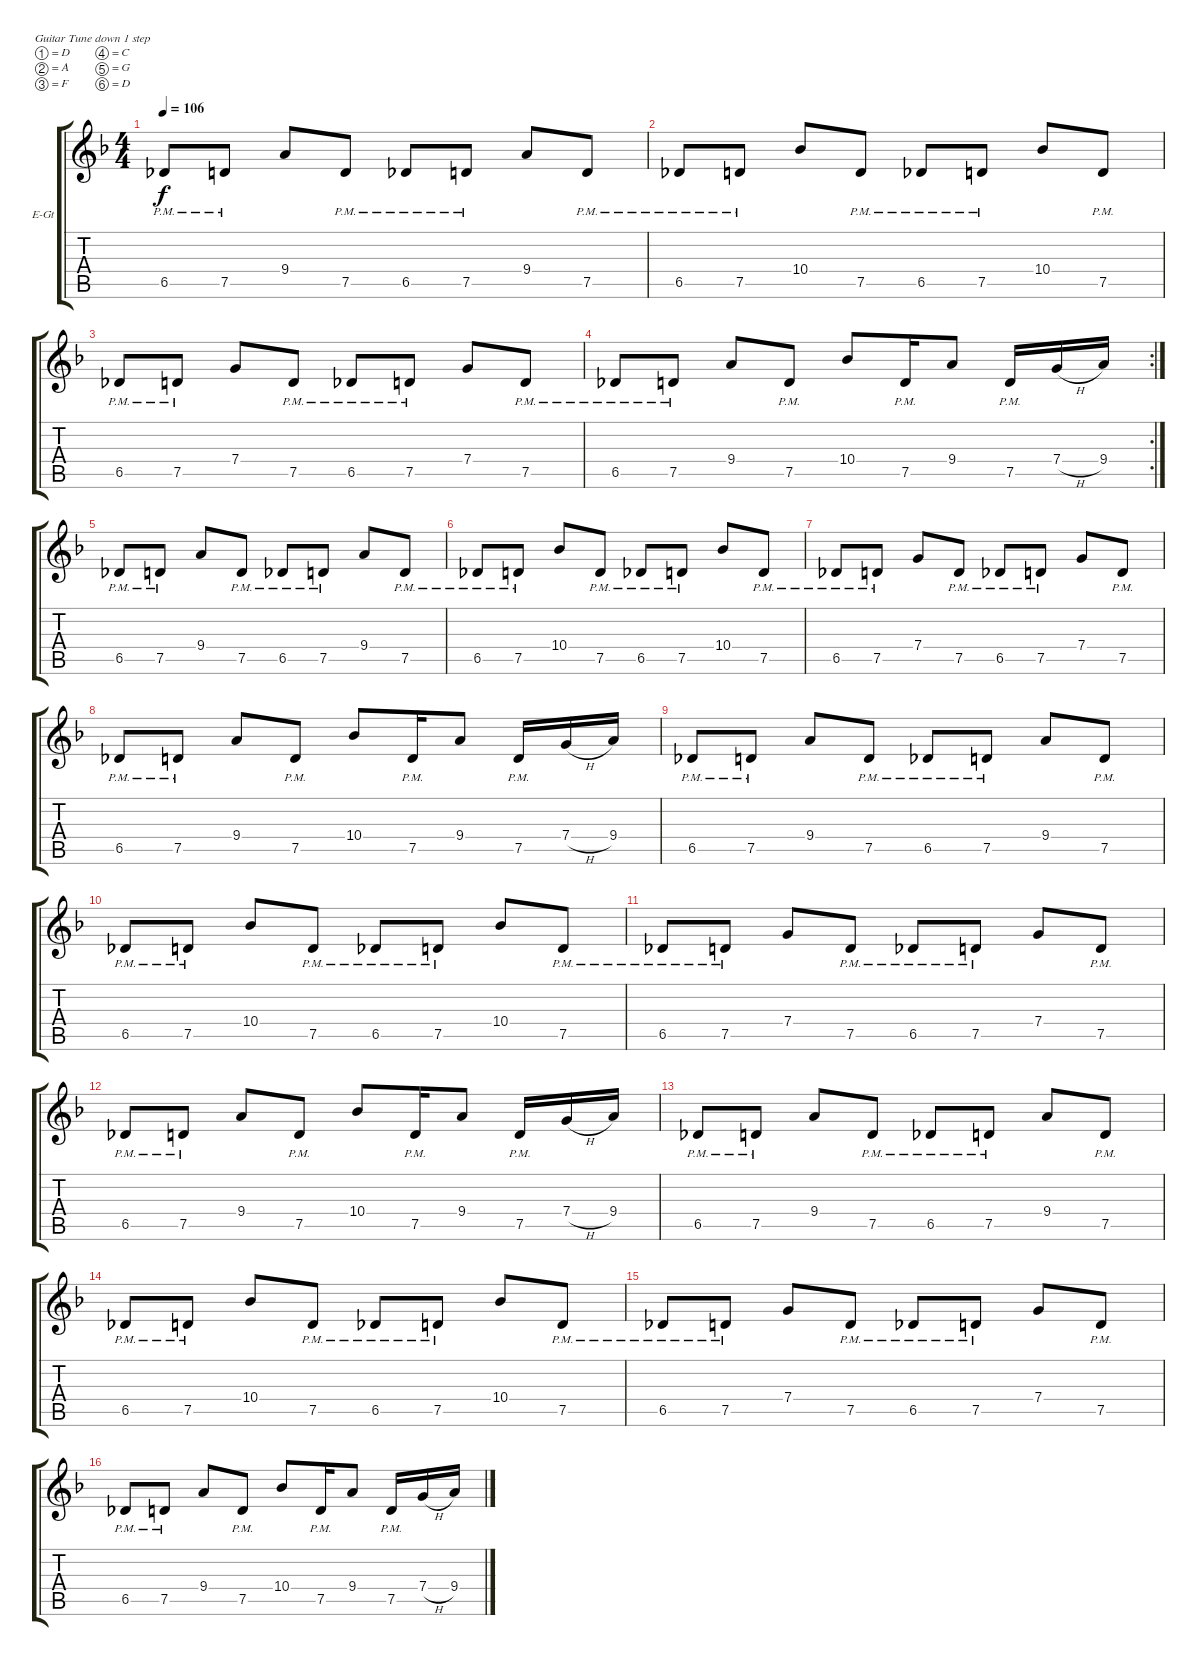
\bracketExtendMode groupsimilarinstruments
\firstSystemTrackNameOrientation horizontal
\otherSystemsTrackNameOrientation horizontal
\track ("Guitar 2" "E-Gt") {instrument overdrivenguitar}
\staff {score tabs}
\tuning (D4 A3 F3 C3 G2 D2)
\ts (4 4)
\tempo 106
\clef g2
\ks dminor
6.5{pm}.8{dy f} 7.5{pm}.8 9.4.8 7.5{pm}.8 6.5{pm}.8 7.5{pm}.8 9.4.8 7.5{pm}.8 |
6.5{pm}.8 7.5{pm}.8 10.4.8 7.5{pm}.8 6.5{pm}.8 7.5{pm}.8 10.4.8 7.5{pm}.8 |
6.5{pm}.8 7.5{pm}.8 7.4.8 7.5{pm}.8 6.5{pm}.8 7.5{pm}.8 7.4.8 7.5{pm}.8 |
\rc 2
6.5{pm}.8 7.5{pm}.8 9.4.8 7.5{pm}.8 10.4.8 7.5{pm}.16 9.4.8 7.5{pm}.16 7.4{h}.16 9.4.16 |
6.5{pm}.8 7.5{pm}.8 9.4.8 7.5{pm}.8 6.5{pm}.8 7.5{pm}.8 9.4.8 7.5{pm}.8 |
6.5{pm}.8 7.5{pm}.8 10.4.8 7.5{pm}.8 6.5{pm}.8 7.5{pm}.8 10.4.8 7.5{pm}.8 |
6.5{pm}.8 7.5{pm}.8 7.4.8 7.5{pm}.8 6.5{pm}.8 7.5{pm}.8 7.4.8 7.5{pm}.8 |
6.5{pm}.8 7.5{pm}.8 9.4.8 7.5{pm}.8 10.4.8 7.5{pm}.16 9.4.8 7.5{pm}.16 7.4{h}.16 9.4.16 |
6.5{pm}.8 7.5{pm}.8 9.4.8 7.5{pm}.8 6.5{pm}.8 7.5{pm}.8 9.4.8 7.5{pm}.8 |
6.5{pm}.8 7.5{pm}.8 10.4.8 7.5{pm}.8 6.5{pm}.8 7.5{pm}.8 10.4.8 7.5{pm}.8 |
6.5{pm}.8 7.5{pm}.8 7.4.8 7.5{pm}.8 6.5{pm}.8 7.5{pm}.8 7.4.8 7.5{pm}.8 |
6.5{pm}.8 7.5{pm}.8 9.4.8 7.5{pm}.8 10.4.8 7.5{pm}.16 9.4.8 7.5{pm}.16 7.4{h}.16 9.4.16 |
6.5{pm}.8 7.5{pm}.8 9.4.8 7.5{pm}.8 6.5{pm}.8 7.5{pm}.8 9.4.8 7.5{pm}.8 |
6.5{pm}.8 7.5{pm}.8 10.4.8 7.5{pm}.8 6.5{pm}.8 7.5{pm}.8 10.4.8 7.5{pm}.8 |
6.5{pm}.8 7.5{pm}.8 7.4.8 7.5{pm}.8 6.5{pm}.8 7.5{pm}.8 7.4.8 7.5{pm}.8 |
6.5{pm}.8 7.5{pm}.8 9.4.8 7.5{pm}.8 10.4.8 7.5{pm}.16 9.4.8 7.5{pm}.16 7.4{h}.16 9.4.16
